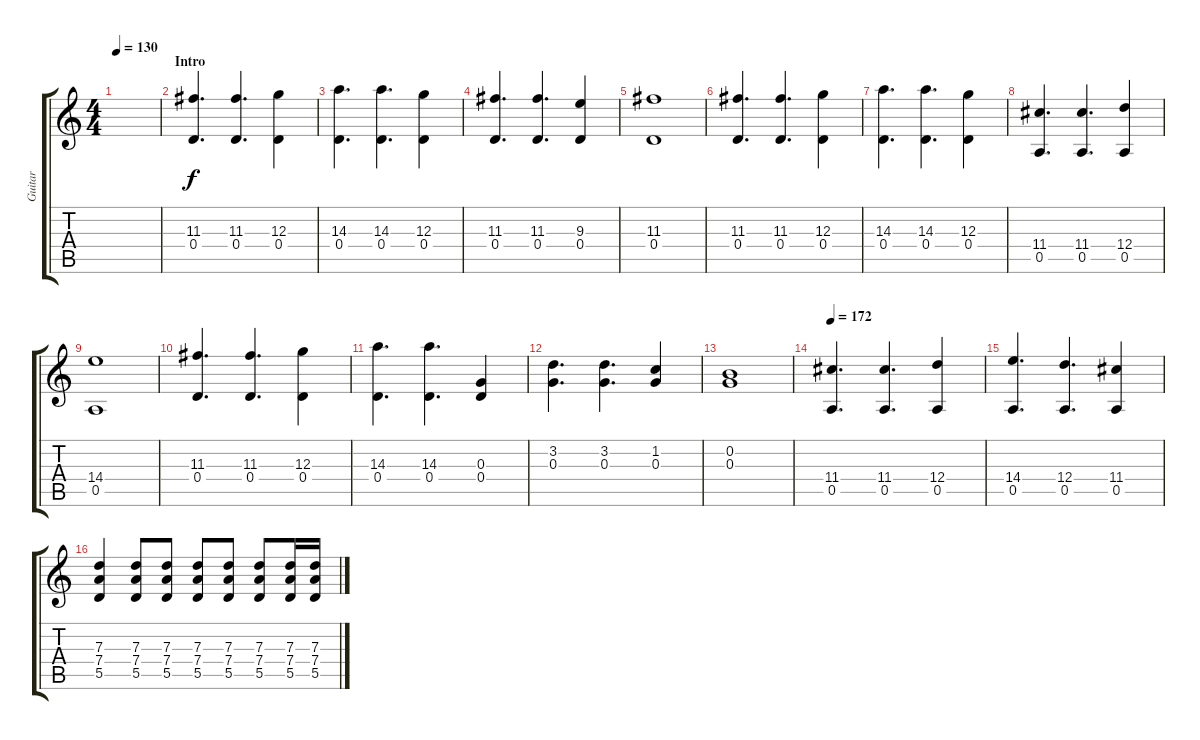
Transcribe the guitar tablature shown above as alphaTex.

\track ("Guitar" "Guitar") {instrument distortionguitar}
\staff {score tabs}
\tuning (E4 B3 G3 D3 A2 E2) {hide}
\ts (4 4)
\tempo 130
\clef g2
\ks c
|
\section ("" "Intro")
(11.3 0.4).4{d} (11.3 0.4).4{d} (12.3 0.4).4 |
(14.3 0.4).4{d} (14.3 0.4).4{d} (12.3 0.4).4 |
(11.3 0.4).4{d} (11.3 0.4).4{d} (9.3 0.4).4 |
(11.3 0.4).1 |
(11.3 0.4).4{d} (11.3 0.4).4{d} (12.3 0.4).4 |
(14.3 0.4).4{d} (14.3 0.4).4{d} (12.3 0.4).4 |
(11.4 0.5).4{d} (11.4 0.5).4{d} (12.4 0.5).4 |
(14.4 0.5).1 |
(11.3 0.4).4{d} (11.3 0.4).4{d} (12.3 0.4).4 |
(14.3 0.4).4{d} (14.3 0.4).4{d} (0.3 0.4).4 |
(3.2 0.3).4{d} (3.2 0.3).4{d} (1.2 0.3).4 |
(0.2 0.3).1 |
\tempo 172
(11.4 0.5).4{d} (11.4 0.5).4{d} (12.4 0.5).4 |
(14.4 0.5).4{d} (12.4 0.5).4{d} (11.4 0.5).4 |
(7.3 7.4 5.5).4 (7.3 7.4 5.5).8 (7.3 7.4 5.5).8 (7.3 7.4 5.5).8 (7.3 7.4 5.5).8 (7.3 7.4 5.5).8 (7.3 7.4 5.5).16 (7.3 7.4 5.5).16
